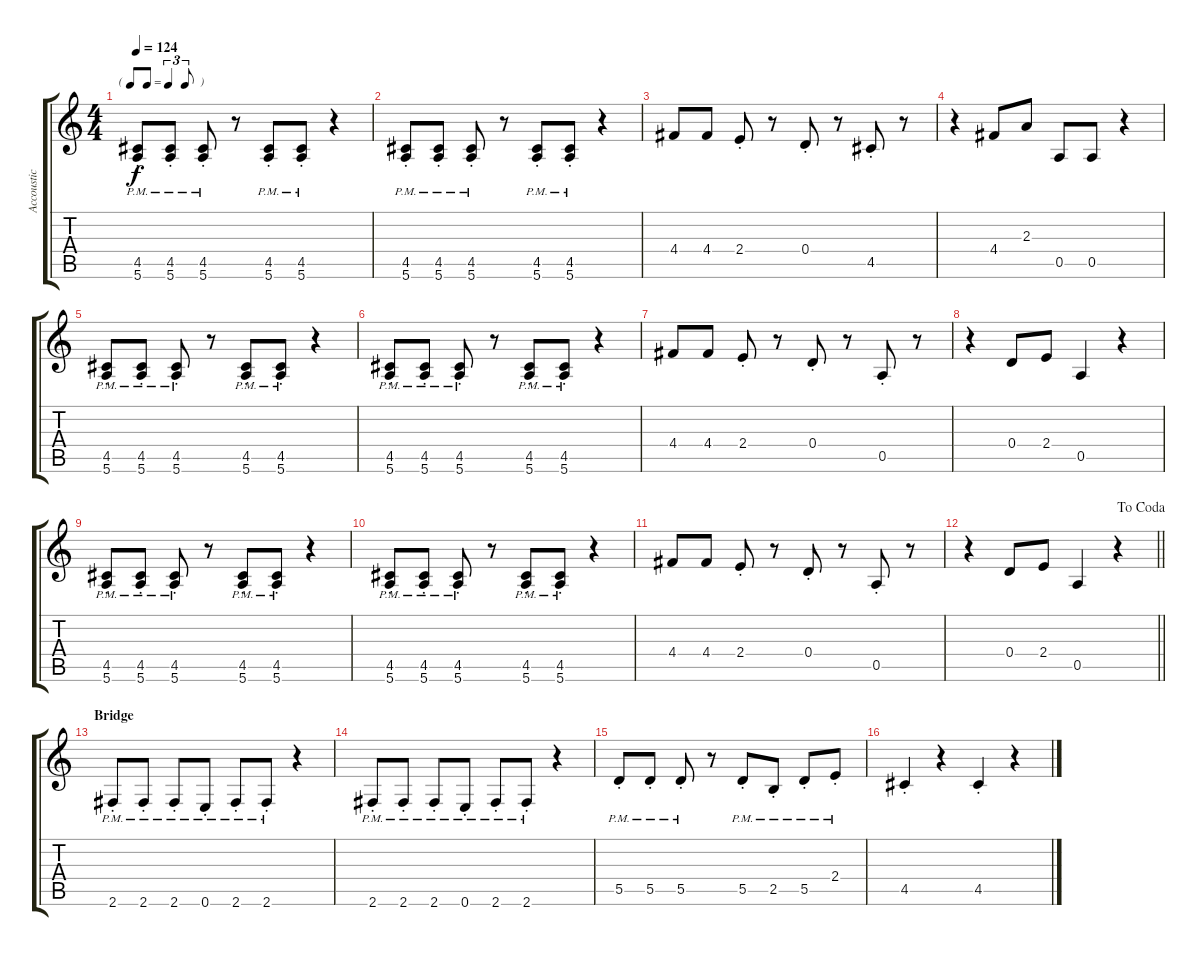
\track ("Accoustic" "Accoustic") {instrument acousticguitarsteel}
\staff {score tabs}
\tuning (E4 B3 G3 D3 A2 E2) {hide}
\ts (4 4)
\tf triplet8th
\tempo 124
\clef g2
\ks c
(4.5{pm st} 5.6{pm st}).8{dy f} (4.5{pm st} 5.6{pm st}).8 (4.5{pm st} 5.6{pm st}).8 r.8 (4.5{pm st} 5.6{pm st}).8 (4.5{pm st} 5.6{pm st}).8 r.4 |
(4.5{pm st} 5.6{pm st}).8 (4.5{pm st} 5.6{pm st}).8 (4.5{pm st} 5.6{pm st}).8 r.8 (4.5{pm st} 5.6{pm st}).8 (4.5{pm st} 5.6{pm st}).8 r.4 |
4.4.8 4.4.8 2.4{st}.8 r.8 0.4{st}.8 r.8 4.5{st}.8 r.8 |
r.4 4.4.8 2.3.8 0.5.8 0.5.8 r.4 |
(4.5{pm st} 5.6{pm st}).8 (4.5{pm st} 5.6{pm st}).8 (4.5{pm st} 5.6{pm st}).8 r.8 (4.5{pm st} 5.6{pm st}).8 (4.5{pm st} 5.6{pm st}).8 r.4 |
(4.5{pm st} 5.6{pm st}).8 (4.5{pm st} 5.6{pm st}).8 (4.5{pm st} 5.6{pm st}).8 r.8 (4.5{pm st} 5.6{pm st}).8 (4.5{pm st} 5.6{pm st}).8 r.4 |
4.4.8 4.4.8 2.4{st}.8 r.8 0.4{st}.8 r.8 0.5{st}.8 r.8 |
r.4 0.4.8 2.4.8 0.5.4 r.4 |
(4.5{pm st} 5.6{pm st}).8 (4.5{pm st} 5.6{pm st}).8 (4.5{pm st} 5.6{pm st}).8 r.8 (4.5{pm st} 5.6{pm st}).8 (4.5{pm st} 5.6{pm st}).8 r.4 |
(4.5{pm st} 5.6{pm st}).8 (4.5{pm st} 5.6{pm st}).8 (4.5{pm st} 5.6{pm st}).8 r.8 (4.5{pm st} 5.6{pm st}).8 (4.5{pm st} 5.6{pm st}).8 r.4 |
4.4.8 4.4.8 2.4{st}.8 r.8 0.4{st}.8 r.8 0.5{st}.8 r.8 |
\jump dacoda
\barLineRight lightlight
r.4 0.4.8 2.4.8 0.5.4 r.4 |
\section ("" "Bridge")
2.6{pm st}.8 2.6{pm st}.8 2.6{pm st}.8 0.6{pm st}.8 2.6{pm st}.8 2.6{pm st}.8 r.4 |
2.6{pm st}.8 2.6{pm st}.8 2.6{pm st}.8 0.6{pm st}.8 2.6{pm st}.8 2.6{pm st}.8 r.4 |
5.5{pm st}.8 5.5{pm st}.8 5.5{pm st}.8 r.8 5.5{pm st}.8 2.5{pm st}.8 5.5{pm st}.8 2.4{pm st}.8 |
4.5{st}.4 r.4 4.5{st}.4 r.4
